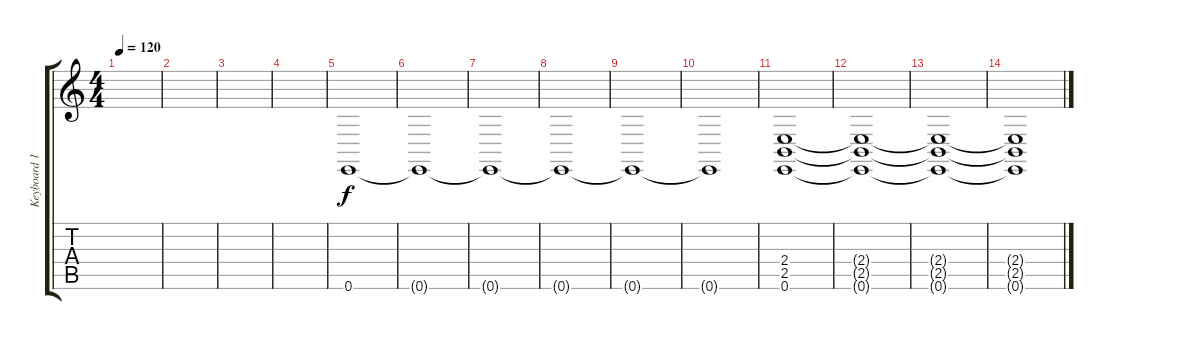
\track ("Keyboard 1" "Keyboard 1") {instrument stringensemble1}
\staff {score tabs}
\tuning (E4 B3 G3 D3 A2 E2) {hide}
\ts (4 4)
\tempo 120
\clef g2
\ks c
|
|
|
|
0.6.1 |
0.6{t}.1 |
0.6{t}.1 |
0.6{t}.1 |
0.6{t}.1 |
0.6{t}.1 |
(2.4 2.5 0.6).1 |
(2.4{t} 2.5{t} 0.6{t}).1 |
(2.4{t} 2.5{t} 0.6{t}).1 |
(2.4{t} 2.5{t} 0.6{t}).1
